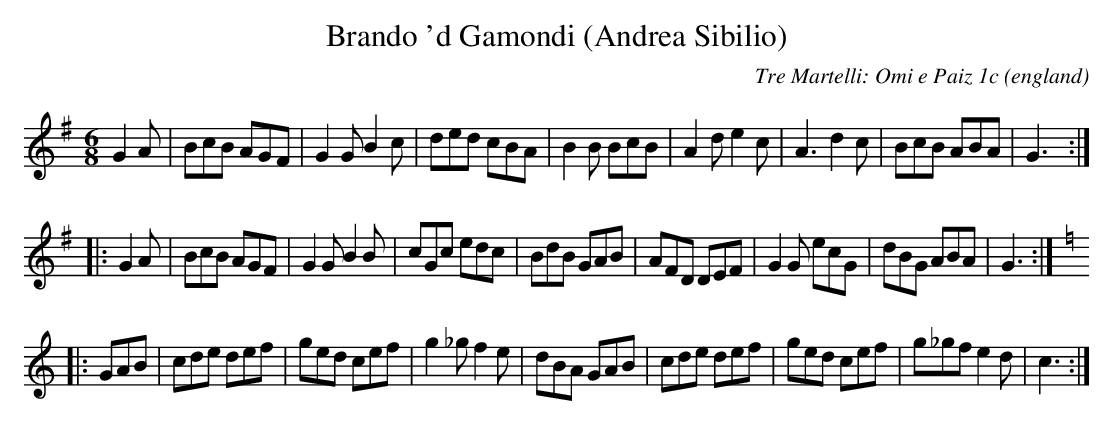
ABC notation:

X:1
T:Brando 'd Gamondi (Andrea Sibilio)
O:england
C:Tre Martelli: Omi e Paiz 1c
M:6/8
L:1/8
K:G
G2A|BcB AGF|G2G B2c|ded cBA|B2B BcB|\
A2d e2c|A3 d2c|BcB ABA|G3:|
|:G2A|BcB AGF|G2G B2B|cGc edc|BdB GAB|\
AFD DEF|G2G ecG|dBG ABA|G3:|
K:C
|:GAB|cde def|ged cef|g2_g f2e|dBA GAB|\
cde def|ged cef|g_gf e2d|c3:|
